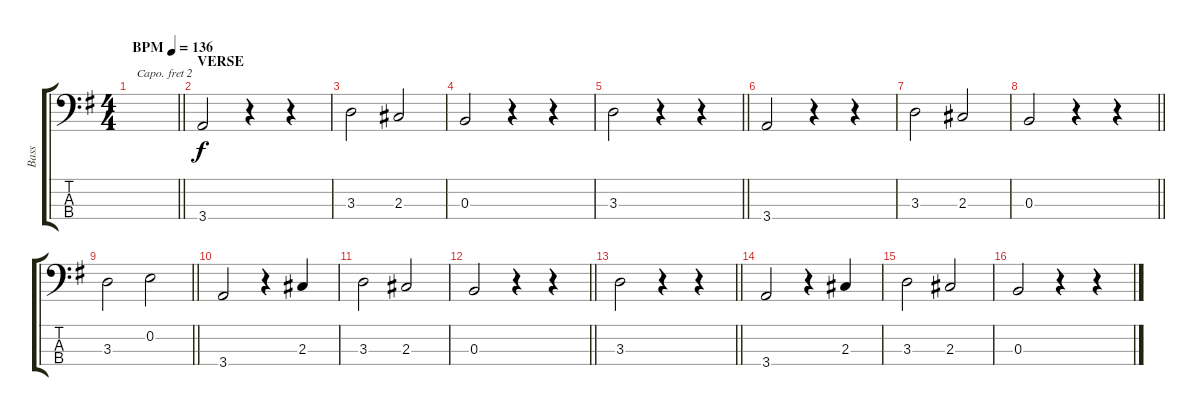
\track ("Bass" "Bass") {instrument acousticbass}
\staff {score tabs}
\capo 2
\tuning (G2 D2 A1 E1) {hide}
\ts (4 4)
\section ("" "")
\tempo (136 "BPM")
\clef f4
\barLineRight lightlight
\ks g
|
\section ("" "VERSE")
3.4.2 r.4 r.4 |
3.3.2 2.3.2 |
0.3.2 r.4 r.4 |
\barLineRight lightlight
3.3.2 r.4 r.4 |
\section ("" "")
3.4.2 r.4 r.4 |
3.3.2 2.3.2 |
\barLineRight lightlight
0.3.2 r.4 r.4 |
\barLineRight lightlight
3.3.2 0.2.2 |
\section ("" "")
3.4.2 r.4 2.3.4 |
3.3.2 2.3.2 |
\barLineRight lightlight
0.3.2 r.4 r.4 |
\barLineRight lightlight
3.3.2 r.4 r.4 |
3.4.2 r.4 2.3.4 |
3.3.2 2.3.2 |
0.3.2 r.4 r.4
